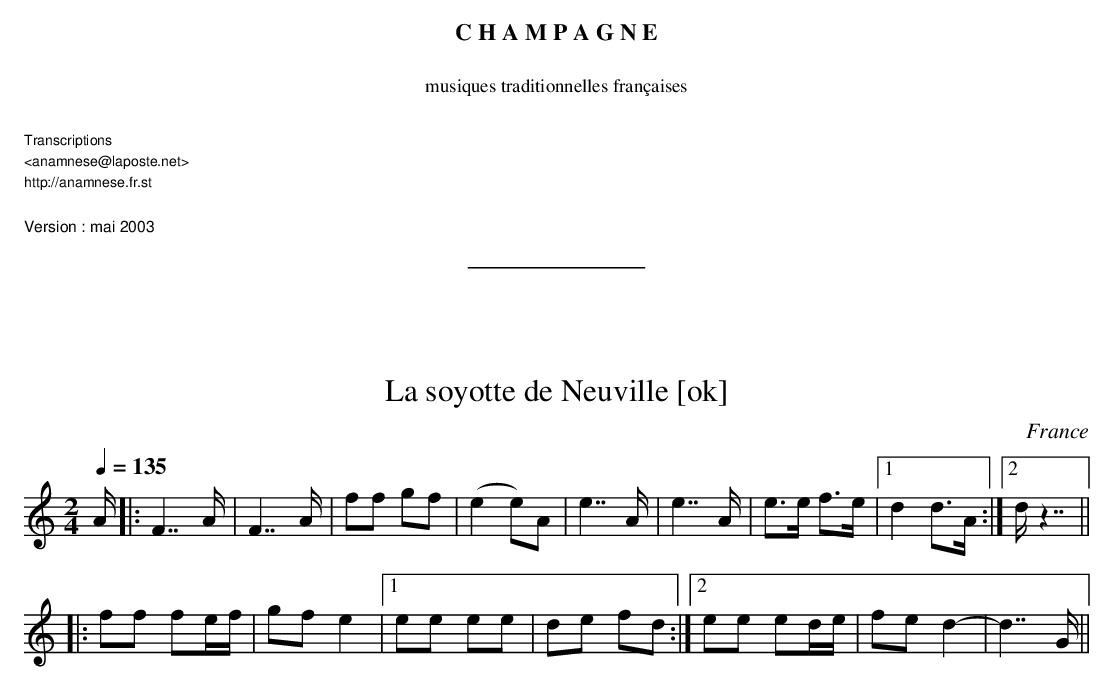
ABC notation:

X:1
T:La soyotte de Neuville [ok]
O:France
M:2/4
L:1/8
Q:1/4=135
K:C
A/ |: F2>>A2 | F2>>A2 | ff gf | (e2e)A | e2>>A2 | e2>>A2 | e>e f>e |1 d2 d>A :|2 d2<<z2 ||:
ff fe/f/ | gf e2 |1 ee ee | de fd :|2 ee ed/e/ | fed2-|d2>>G2 ||
